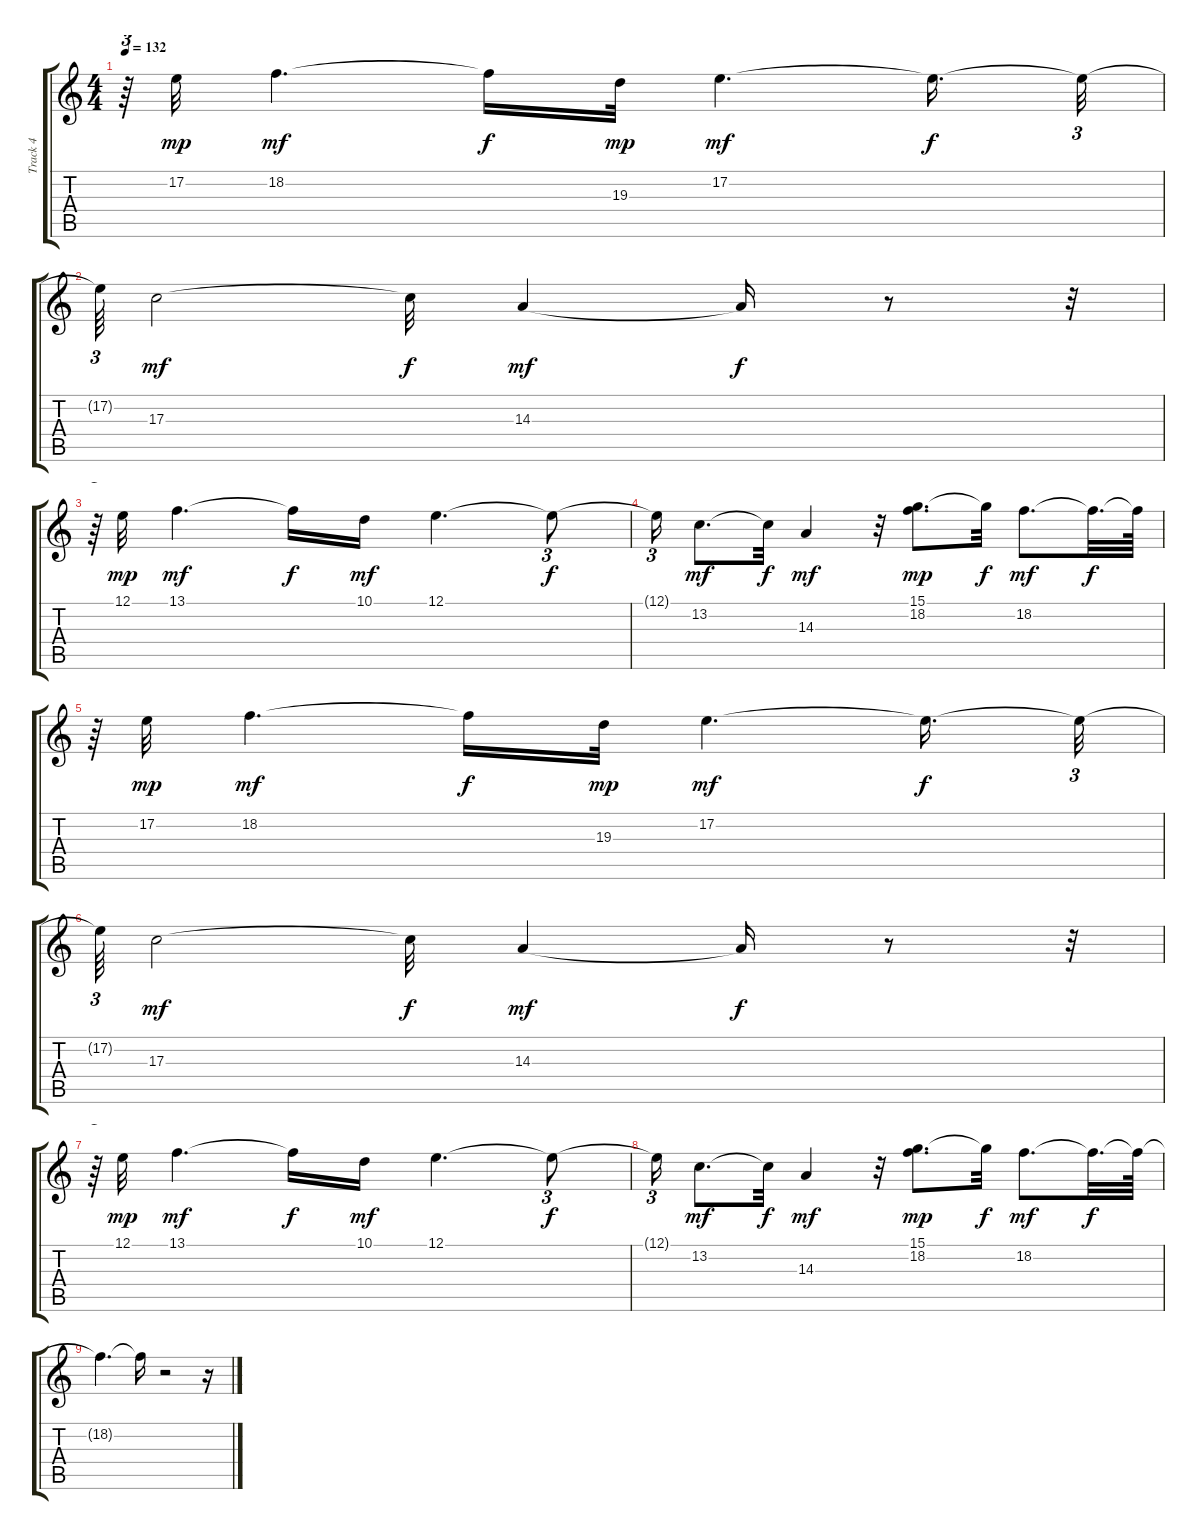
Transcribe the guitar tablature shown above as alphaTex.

\track ("Track 4" "Track 4") {instrument voiceoohs}
\staff {score tabs}
\tuning (E4 B3 G3 D3 A2 E2) {hide}
\ts (4 4)
\tempo 132
\clef g2
\ks c
r.64{tu (3 2) dy f} 17.2.32{dy mp} 18.2.4{d dy mf} 18.2{t}.16{dy f} 19.3.32{dy mp} 17.2.4{d dy mf} 17.2{t}.16{d dy f} 17.2{t}.32{tu (3 2)} |
17.2{t}.64{tu (3 2)} 17.3.2{dy mf} 17.3{t}.32{dy f} 14.3.4{dy mf} 14.3{t}.16{dy f} r.8 r.32{tu (3 2)} |
r.64{tu (3 2)} 12.1.32{dy mp} 13.1.4{d dy mf} 13.1{t}.16{dy f} 10.1.16{dy mf} 12.1.4{d} 12.1{t}.8{tu (3 2) dy f} |
12.1{t}.16{tu (3 2)} 13.2.8{d dy mf} 13.2{t}.32{dy f} 14.3.4{dy mf} r.32 (15.1 18.2).8{d dy mp} 15.1{t}.32{dy f} 18.2.8{d dy mf} 18.2{t}.32{d dy f} 18.2{t}.64 |
r.64{tu (3 2)} 17.2.32{dy mp} 18.2.4{d dy mf} 18.2{t}.16{dy f} 19.3.32{dy mp} 17.2.4{d dy mf} 17.2{t}.16{d dy f} 17.2{t}.32{tu (3 2)} |
17.2{t}.64{tu (3 2)} 17.3.2{dy mf} 17.3{t}.32{dy f} 14.3.4{dy mf} 14.3{t}.16{dy f} r.8 r.32{tu (3 2)} |
r.64{tu (3 2)} 12.1.32{dy mp} 13.1.4{d dy mf} 13.1{t}.16{dy f} 10.1.16{dy mf} 12.1.4{d} 12.1{t}.8{tu (3 2) dy f} |
12.1{t}.16{tu (3 2)} 13.2.8{d dy mf} 13.2{t}.32{dy f} 14.3.4{dy mf} r.32 (15.1 18.2).8{d dy mp} 15.1{t}.32{dy f} 18.2.8{d dy mf} 18.2{t}.32{d dy f} 18.2{t}.64 |
18.2{t}.4{d} 18.2{t}.16 r.2 r.16
